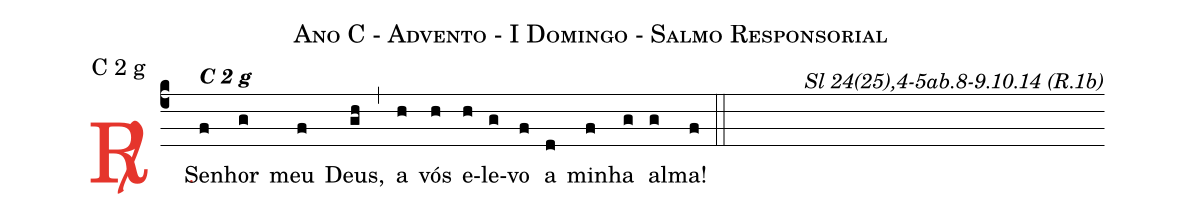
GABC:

name: Ano C - Advento - I Domingo - Salmo Responsorial;
mode: C 2 g;
commentary: Sl 24(25),4-5ab.8-9.10.14 (R.1b);
%%
(c4)

<c><sp>R/</sp>.</c>() Se<alt>\textbf{C 2 g}</alt>(f)nhor(g) meu(f) Deus,(gh) (,) a(h) vós(h) e(h)le(g)vo(f) a(d) mi(f)nha(g) al(g)ma!(f)

(::)
